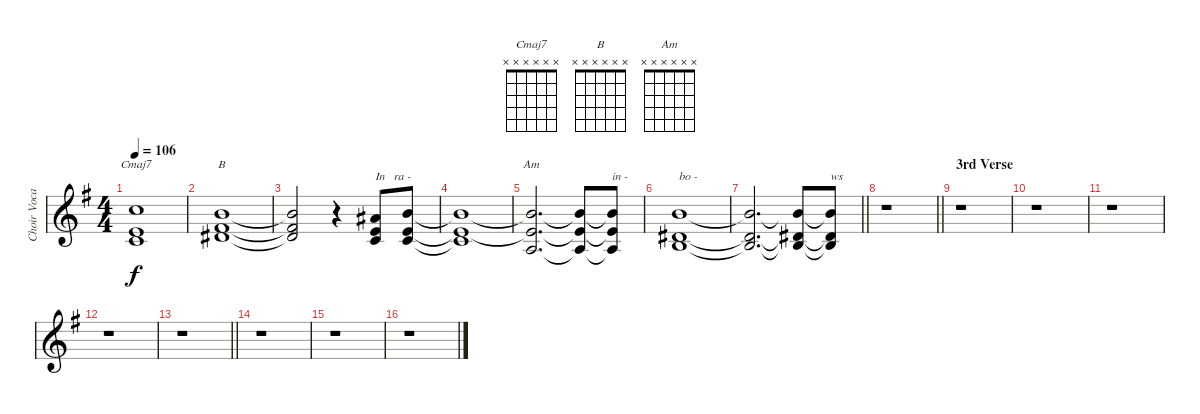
\track ("Choir Vocals" "Choir Voca") {instrument synthvoice}
\staff {score}
\tuning (E4 B3 G3 D3 A2 E2) {hide}
\chord ("Cmaj7" x x x x x x)
\chord ("B" x x x x x x)
\chord ("Am" x x x x x x)
\ts (4 4)
\tempo 106
\clef g2
\ks eminor
(8.1{t} 5.2{t} 10.4).1{ch "Cmaj7" dy f} |
(7.1 7.2 8.3).1{ch "B"} |
(7.1{t} 7.2{t} 8.3{t}).2 r.4 (6.1 5.2 5.3).8{txt "In   ra -"} (7.1 5.2 5.3).8 |
(7.1{t} 5.2{t} 5.3{t}).1 |
(7.1{t} 5.2{t} 2.3).2{d ch "Am"} (7.1{t} 5.2{t} 2.3{t}).8 (7.1{t} 5.2{t} 2.3{t}).8{txt "in -"} |
(7.1 4.2 4.3).1{txt "bo -"} |
\barLineRight lightlight
(7.1{t} 4.2{t} 4.3{t}).2{d} (7.1{t} 4.2{t} 4.3{t}).8 (7.1{t} 4.2{t} 4.3{t}).8{txt "ws"} |
\barLineRight lightlight
r.1 |
\section ("" "3rd Verse")
r.1 |
r.1 |
r.1 |
r.1 |
\barLineRight lightlight
r.1 |
r.1 |
r.1 |
r.1
